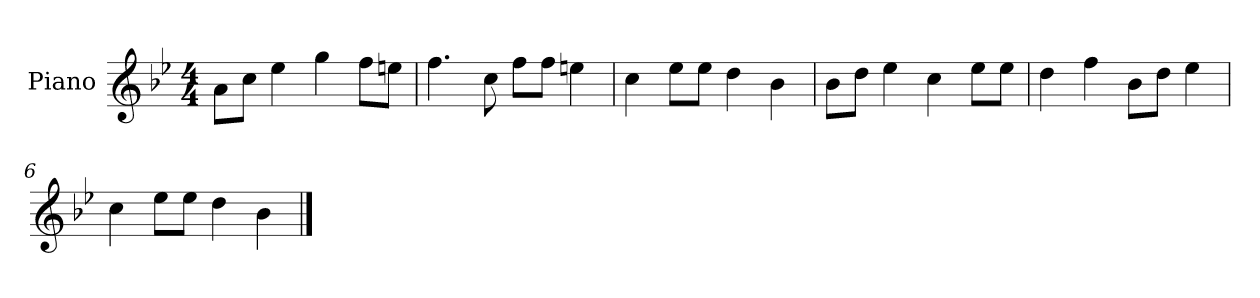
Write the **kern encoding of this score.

**kern
*part1
*staff1
*I"Piano
*I'P-no
*clefG2
*k[b-e-]
*M4/4
*MM90
=1
8a\L
8cc\J
4ee-\
4gg\
8ff\L
8een\J
=2
4.ff\
8cc\
8ff\L
8ff\J
4een\
=3
4cc\
8ee-\L
8ee-\J
4dd\
4b-\
=4
8b-\L
8dd\J
4ee-\
4cc\
8ee-\L
8ee-\J
=5
4dd\
4ff\
8b-\L
8dd\J
4ee-\
=6
4cc\
8ee-\L
8ee-\J
4dd\
4b-\
==
*-
